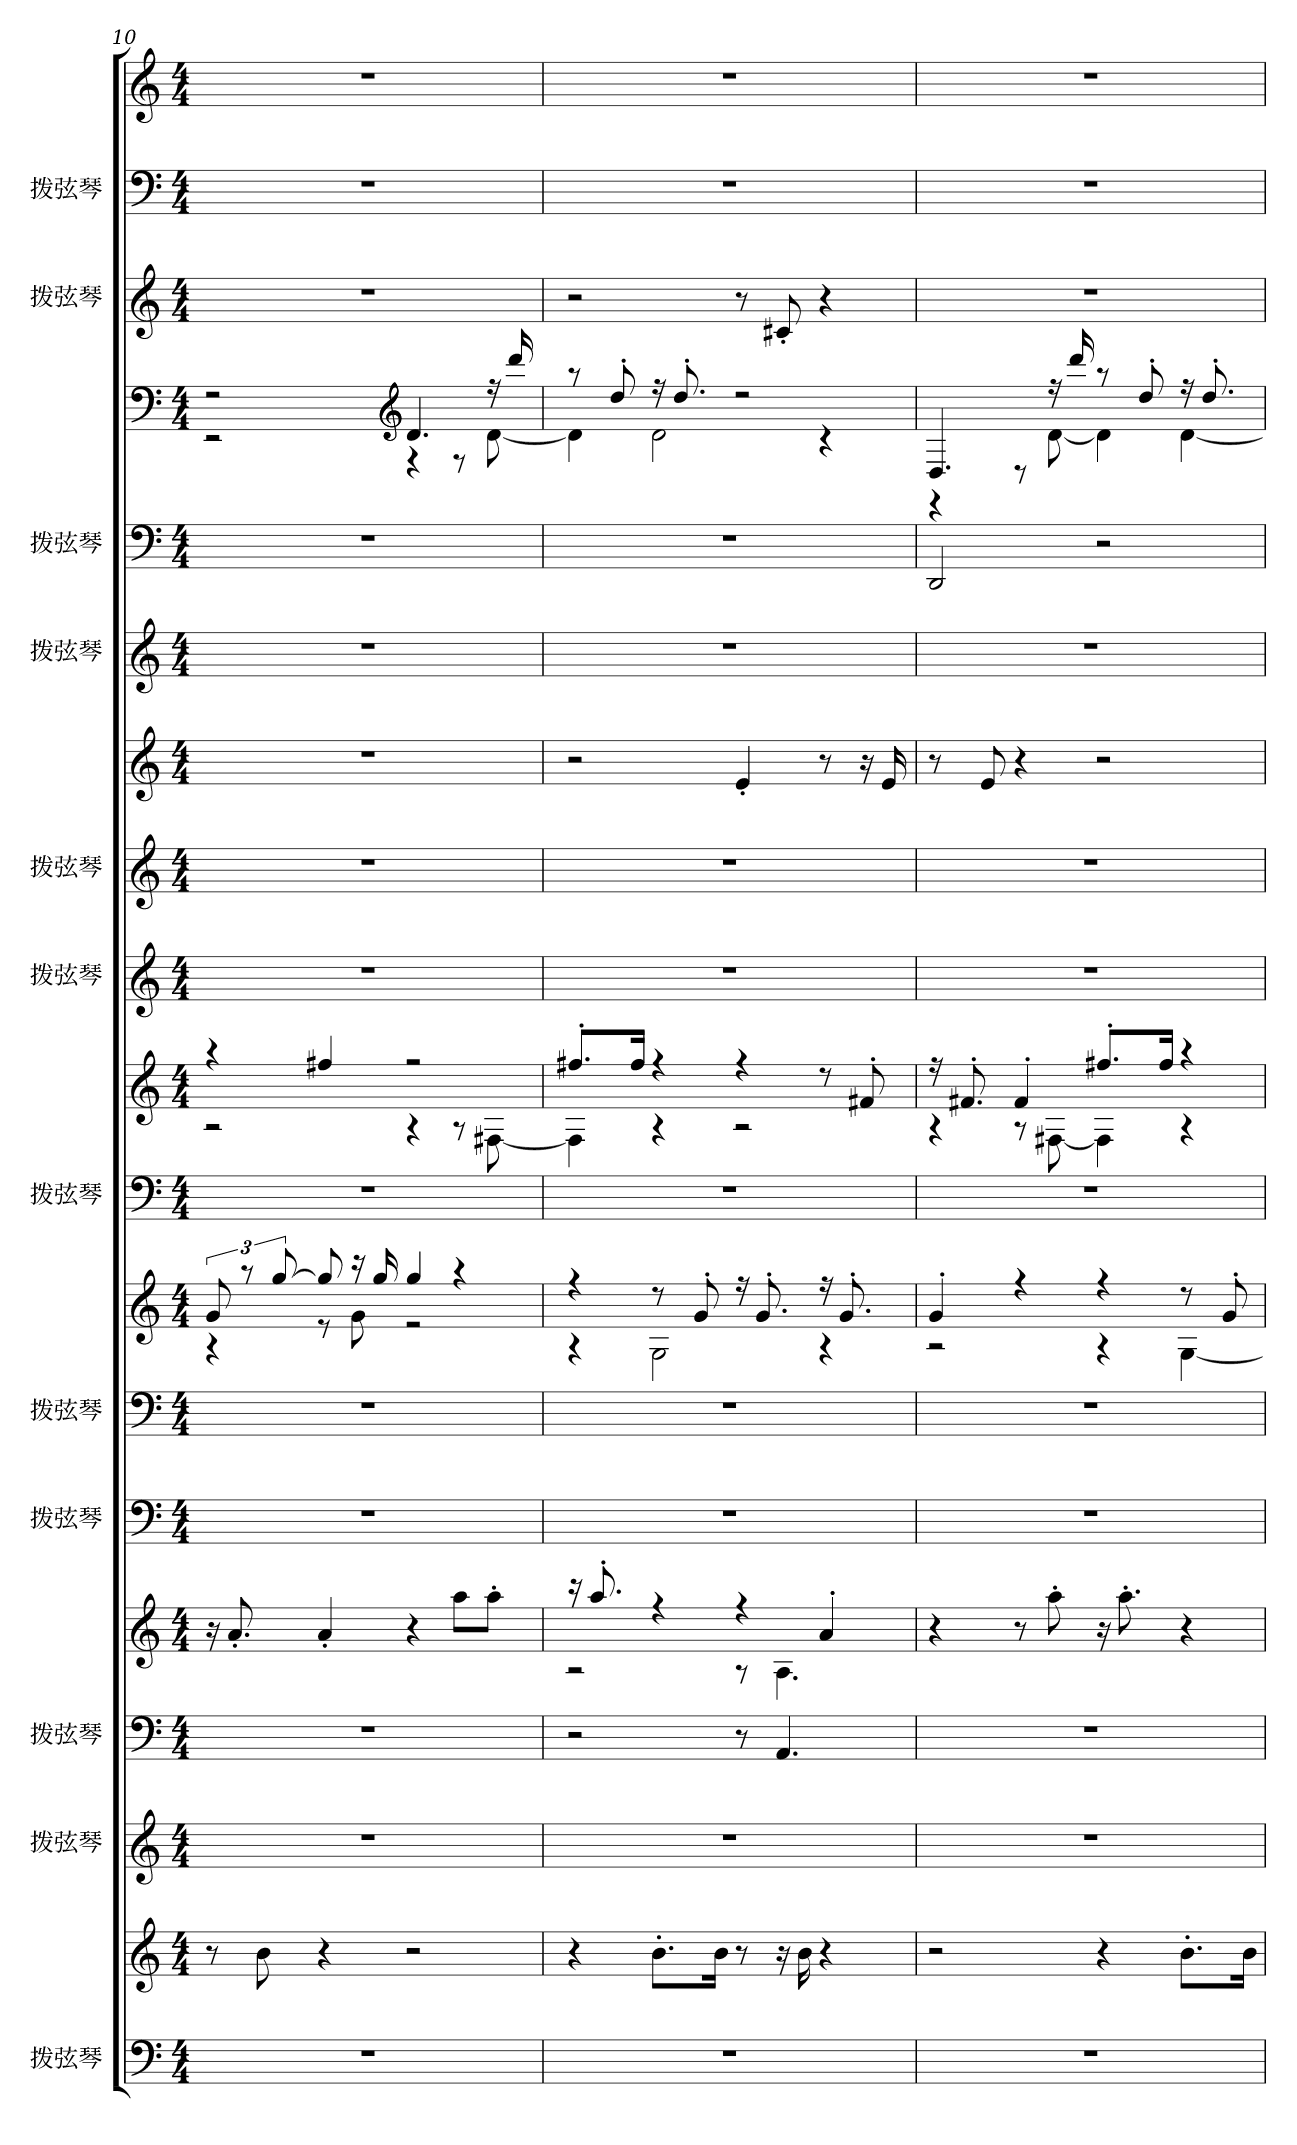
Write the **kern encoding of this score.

**kern	**kern	**kern	**kern	**kern	**kern	**kern	**kern	**kern	**kern	**kern	**kern	**kern	**kern	**kern	**kern	**kern	**kern	**kern
*part12	*part12	*part11	*part10	*part10	*part9	*part8	*part8	*part7	*part7	*part6	*part5	*part5	*part4	*part3	*part3	*part2	*part1	*part1
*staff19	*staff18	*staff17	*staff16	*staff15	*staff14	*staff13	*staff12	*staff11	*staff10	*staff9	*staff8	*staff7	*staff6	*staff5	*staff4	*staff3	*staff2	*staff1
*I"拨弦琴	*	*I"拨弦琴	*I"拨弦琴	*	*I"拨弦琴	*I"拨弦琴	*	*I"拨弦琴	*	*I"拨弦琴	*I"拨弦琴	*	*I"拨弦琴	*I"拨弦琴	*	*I"拨弦琴	*I"拨弦琴	*
!!LO:PB:g=z
*clefF4	*clefG2	*clefG2	*clefF4	*clefG2	*clefF4	*clefF4	*clefG2	*clefF4	*clefG2	*clefG2	*clefG2	*clefG2	*clefG2	*clefF4	*clefF4	*clefG2	*clefF4	*clefG2
*k[]	*k[]	*k[]	*k[]	*k[]	*k[]	*k[]	*k[]	*k[]	*k[]	*k[]	*k[]	*k[]	*k[]	*k[]	*k[]	*k[]	*k[]	*k[]
*M4/4	*M4/4	*M4/4	*M4/4	*M4/4	*M4/4	*M4/4	*M4/4	*M4/4	*M4/4	*M4/4	*M4/4	*M4/4	*M4/4	*M4/4	*M4/4	*M4/4	*M4/4	*M4/4
=10	=10	=10	=10	=10	=10	=10	=10	=10	=10	=10	=10	=10	=10	=10	=10	=10	=10	=10
*	*	*	*	*	*	*	*^	*	*^	*	*	*	*	*	*^	*	*	*
1r	8r	1r	1r	16r	1r	1r	12g/	4r	1r	4r	2r	1r	1r	1r	1r	1r	2r	2r	1r	1r	1r
.	.	.	.	8.a'/	.	.	.	.	.	.	.	.	.	.	.	.	.	.	.	.	.
.	.	.	.	.	.	.	12r	.	.	.	.	.	.	.	.	.	.	.	.	.	.
.	8b\	.	.	.	.	.	.	.	.	.	.	.	.	.	.	.	.	.	.	.	.
.	.	.	.	.	.	.	[12gg/	.	.	.	.	.	.	.	.	.	.	.	.	.	.
.	4r	.	.	4a'/	.	.	8gg/]	8r	.	4ff#X/	.	.	.	.	.	.	.	.	.	.	.
.	.	.	.	.	.	.	16r	8g\	.	.	.	.	.	.	.	.	.	.	.	.	.
.	.	.	.	.	.	.	16gg/	.	.	.	.	.	.	.	.	.	.	.	.	.	.
*	*	*	*	*	*	*	*	*	*	*	*	*	*	*	*	*	*clefG2	*	*	*	*
.	2r	.	.	4r	.	.	4gg/	2r	.	2r	4r	.	.	.	.	.	4.d/	4r	.	.	.
.	.	.	.	8aa\L	.	.	4r	.	.	.	8r	.	.	.	.	.	.	8r	.	.	.
.	.	.	.	8aa'\J	.	.	.	.	.	.	[8F#X\	.	.	.	.	.	16r	[8d\	.	.	.
.	.	.	.	.	.	.	.	.	.	.	.	.	.	.	.	.	16ddd/	.	.	.	.
=11	=11	=11	=11	=11	=11	=11	=11	=11	=11	=11	=11	=11	=11	=11	=11	=11	=11	=11	=11	=11	=11
*	*	*	*	*^	*	*	*	*	*	*	*	*	*	*	*	*	*	*	*	*	*
1r	4r	1r	2r	16r	2r	1r	1r	4r	4r	1r	8.ff#X'/L	4F#\]	1r	1r	2r	1r	1r	8r	4d\]	2r	1r	1r
.	.	.	.	8.aa'/	.	.	.	.	.	.	.	.	.	.	.	.	.	.	.	.	.	.
.	.	.	.	.	.	.	.	.	.	.	.	.	.	.	.	.	.	8dd'/	.	.	.	.
.	.	.	.	.	.	.	.	.	.	.	16ff#/Jk	.	.	.	.	.	.	.	.	.	.	.
.	8.b'\L	.	.	4r	.	.	.	8r	2G\	.	4r	4r	.	.	.	.	.	16r	2d\	.	.	.
.	.	.	.	.	.	.	.	.	.	.	.	.	.	.	.	.	.	8.dd'/	.	.	.	.
.	.	.	.	.	.	.	.	8g'/	.	.	.	.	.	.	.	.	.	.	.	.	.	.
.	16b\Jk	.	.	.	.	.	.	.	.	.	.	.	.	.	.	.	.	.	.	.	.	.
.	8r	.	8r	4r	8r	.	.	16r	.	.	4r	2r	.	.	4e'/	.	.	2r	.	8r	.	.
.	.	.	.	.	.	.	.	8.g'/	.	.	.	.	.	.	.	.	.	.	.	.	.	.
.	16r	.	4.AA/	.	4.A\	.	.	.	.	.	.	.	.	.	.	.	.	.	.	8c#X'/	.	.
.	16b\	.	.	.	.	.	.	.	.	.	.	.	.	.	.	.	.	.	.	.	.	.
.	4r	.	.	4a'/	.	.	.	16r	4r	.	8r	.	.	.	8r	.	.	.	4r	4r	.	.
.	.	.	.	.	.	.	.	8.g'/	.	.	.	.	.	.	.	.	.	.	.	.	.	.
.	.	.	.	.	.	.	.	.	.	.	8f#X'/	.	.	.	16r	.	.	.	.	.	.	.
.	.	.	.	.	.	.	.	.	.	.	.	.	.	.	16e/	.	.	.	.	.	.	.
*	*	*	*	*v	*v	*	*	*	*	*	*	*	*	*	*	*	*	*	*	*	*	*
=12	=12	=12	=12	=12	=12	=12	=12	=12	=12	=12	=12	=12	=12	=12	=12	=12	=12	=12	=12	=12	=12
1r	2r	1r	1r	4r	1r	1r	4g'/	2r	1r	16r	4r	1r	1r	8r	1r	2DD/	4.D/	4r	1r	1r	1r
.	.	.	.	.	.	.	.	.	.	8.f#X'/	.	.	.	.	.	.	.	.	.	.	.
.	.	.	.	.	.	.	.	.	.	.	.	.	.	8e/	.	.	.	.	.	.	.
.	.	.	.	8r	.	.	4r	.	.	4f#'/	8r	.	.	4r	.	.	.	8r	.	.	.
.	.	.	.	8aa'\	.	.	.	.	.	.	[8F#X\	.	.	.	.	.	16r	[8d\	.	.	.
.	.	.	.	.	.	.	.	.	.	.	.	.	.	.	.	.	16ddd/	.	.	.	.
.	4r	.	.	16r	.	.	4r	4r	.	8.ff#X'/L	4F#\]	.	.	2r	.	2r	8r	4d\]	.	.	.
.	.	.	.	8.aa'\	.	.	.	.	.	.	.	.	.	.	.	.	.	.	.	.	.
.	.	.	.	.	.	.	.	.	.	.	.	.	.	.	.	.	8dd'/	.	.	.	.
.	.	.	.	.	.	.	.	.	.	16ff#/Jk	.	.	.	.	.	.	.	.	.	.	.
.	8.b'\L	.	.	4r	.	.	8r	[4G\	.	4r	4r	.	.	.	.	.	16r	[4d\	.	.	.
.	.	.	.	.	.	.	.	.	.	.	.	.	.	.	.	.	8.dd'/	.	.	.	.
.	.	.	.	.	.	.	8g'/	.	.	.	.	.	.	.	.	.	.	.	.	.	.
.	16b\Jk	.	.	.	.	.	.	.	.	.	.	.	.	.	.	.	.	.	.	.	.
*	*	*	*	*	*	*	*v	*v	*	*v	*v	*	*	*	*	*	*v	*v	*	*	*
=	=	=	=	=	=	=	=	=	=	=	=	=	=	=	=	=	=	=
*-	*-	*-	*-	*-	*-	*-	*-	*-	*-	*-	*-	*-	*-	*-	*-	*-	*-	*-
